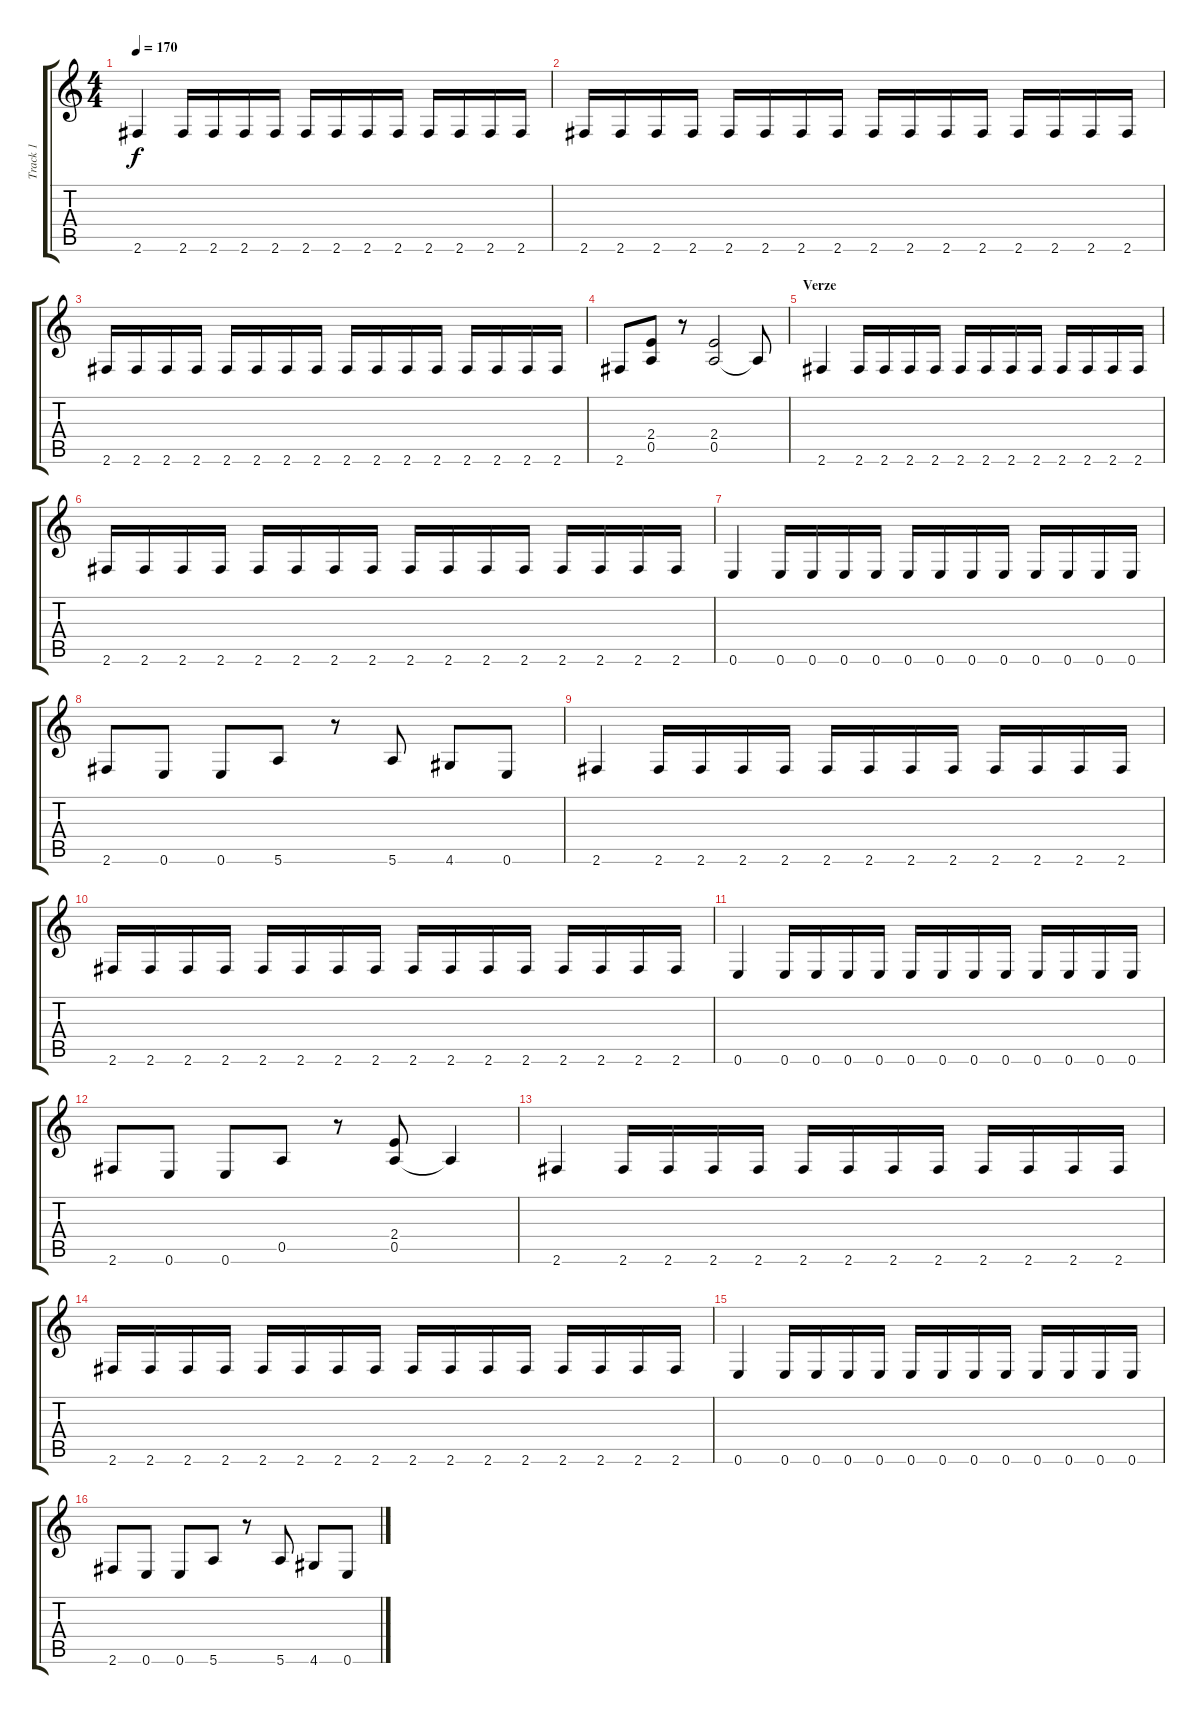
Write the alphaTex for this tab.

\track ("Track 1" "Track 1") {instrument overdrivenguitar}
\staff {score tabs}
\tuning (E4 B3 G3 D3 A2 E2) {hide}
\ts (4 4)
\tempo 170
\clef g2
\ks c
2.6.4{dy f} 2.6.16 2.6.16 2.6.16 2.6.16 2.6.16 2.6.16 2.6.16 2.6.16 2.6.16 2.6.16 2.6.16 2.6.16 |
2.6.16 2.6.16 2.6.16 2.6.16 2.6.16 2.6.16 2.6.16 2.6.16 2.6.16 2.6.16 2.6.16 2.6.16 2.6.16 2.6.16 2.6.16 2.6.16 |
2.6.16 2.6.16 2.6.16 2.6.16 2.6.16 2.6.16 2.6.16 2.6.16 2.6.16 2.6.16 2.6.16 2.6.16 2.6.16 2.6.16 2.6.16 2.6.16 |
2.6.8 (2.4 0.5).8 r.8 (2.4 0.5).2 0.5{t}.8 |
\section ("" "Verze")
2.6.4 2.6.16 2.6.16 2.6.16 2.6.16 2.6.16 2.6.16 2.6.16 2.6.16 2.6.16 2.6.16 2.6.16 2.6.16 |
2.6.16 2.6.16 2.6.16 2.6.16 2.6.16 2.6.16 2.6.16 2.6.16 2.6.16 2.6.16 2.6.16 2.6.16 2.6.16 2.6.16 2.6.16 2.6.16 |
0.6.4 0.6.16 0.6.16 0.6.16 0.6.16 0.6.16 0.6.16 0.6.16 0.6.16 0.6.16 0.6.16 0.6.16 0.6.16 |
2.6.8 0.6.8 0.6.8 5.6.8 r.8 5.6.8 4.6.8 0.6.8 |
2.6.4 2.6.16 2.6.16 2.6.16 2.6.16 2.6.16 2.6.16 2.6.16 2.6.16 2.6.16 2.6.16 2.6.16 2.6.16 |
2.6.16 2.6.16 2.6.16 2.6.16 2.6.16 2.6.16 2.6.16 2.6.16 2.6.16 2.6.16 2.6.16 2.6.16 2.6.16 2.6.16 2.6.16 2.6.16 |
0.6.4 0.6.16 0.6.16 0.6.16 0.6.16 0.6.16 0.6.16 0.6.16 0.6.16 0.6.16 0.6.16 0.6.16 0.6.16 |
2.6.8 0.6.8 0.6.8 0.5.8 r.8 (2.4 0.5).8 0.5{t}.4 |
2.6.4 2.6.16 2.6.16 2.6.16 2.6.16 2.6.16 2.6.16 2.6.16 2.6.16 2.6.16 2.6.16 2.6.16 2.6.16 |
2.6.16 2.6.16 2.6.16 2.6.16 2.6.16 2.6.16 2.6.16 2.6.16 2.6.16 2.6.16 2.6.16 2.6.16 2.6.16 2.6.16 2.6.16 2.6.16 |
0.6.4 0.6.16 0.6.16 0.6.16 0.6.16 0.6.16 0.6.16 0.6.16 0.6.16 0.6.16 0.6.16 0.6.16 0.6.16 |
2.6.8 0.6.8 0.6.8 5.6.8 r.8 5.6.8 4.6.8 0.6.8
